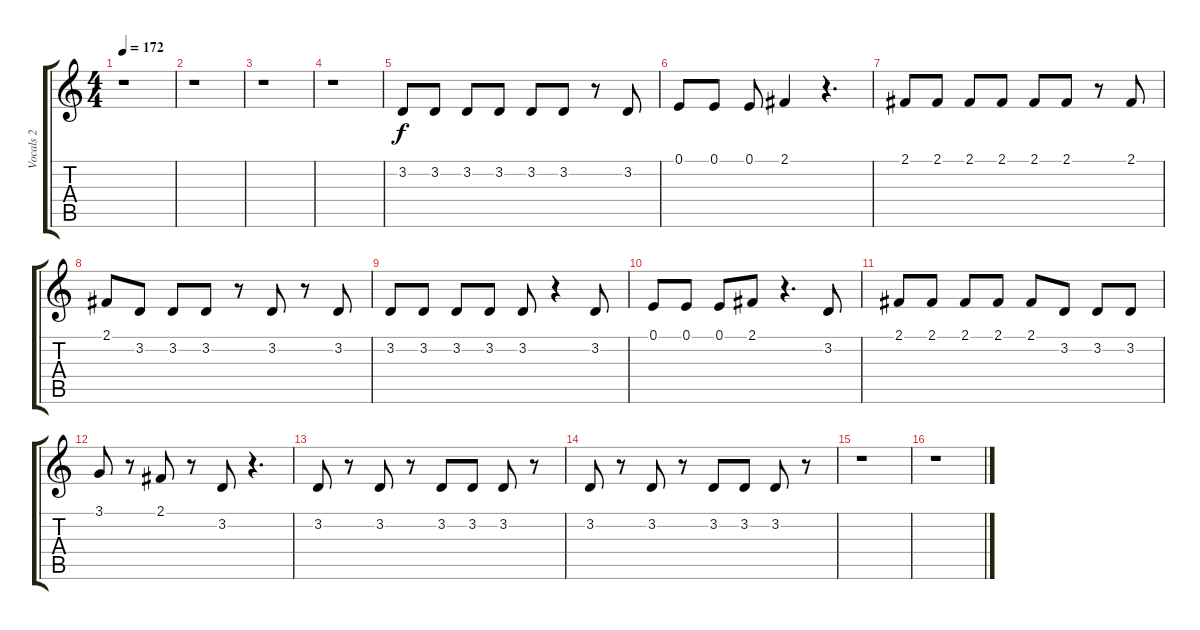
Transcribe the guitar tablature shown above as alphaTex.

\track ("Vocals 2" "Vocals 2") {instrument trombone}
\staff {score tabs}
\tuning (E4 B3 G3 D3 A2 E2) {hide}
\ts (4 4)
\tempo 172
\clef g2
\ks c
r.1{dy f} |
r.1 |
r.1 |
r.1 |
3.2.8 3.2.8 3.2.8 3.2.8 3.2.8 3.2.8 r.8 3.2.8 |
0.1.8 0.1.8 0.1.8 2.1.4 r.4{d} |
2.1.8 2.1.8 2.1.8 2.1.8 2.1.8 2.1.8 r.8 2.1.8 |
2.1.8 3.2.8 3.2.8 3.2.8 r.8 3.2.8 r.8 3.2.8 |
3.2.8 3.2.8 3.2.8 3.2.8 3.2.8 r.4 3.2.8 |
0.1.8 0.1.8 0.1.8 2.1.8 r.4{d} 3.2.8 |
2.1.8 2.1.8 2.1.8 2.1.8 2.1.8 3.2.8 3.2.8 3.2.8 |
3.1.8 r.8 2.1.8 r.8 3.2.8 r.4{d} |
3.2.8 r.8 3.2.8 r.8 3.2.8 3.2.8 3.2.8 r.8 |
3.2.8 r.8 3.2.8 r.8 3.2.8 3.2.8 3.2.8 r.8 |
r.1 |
r.1
